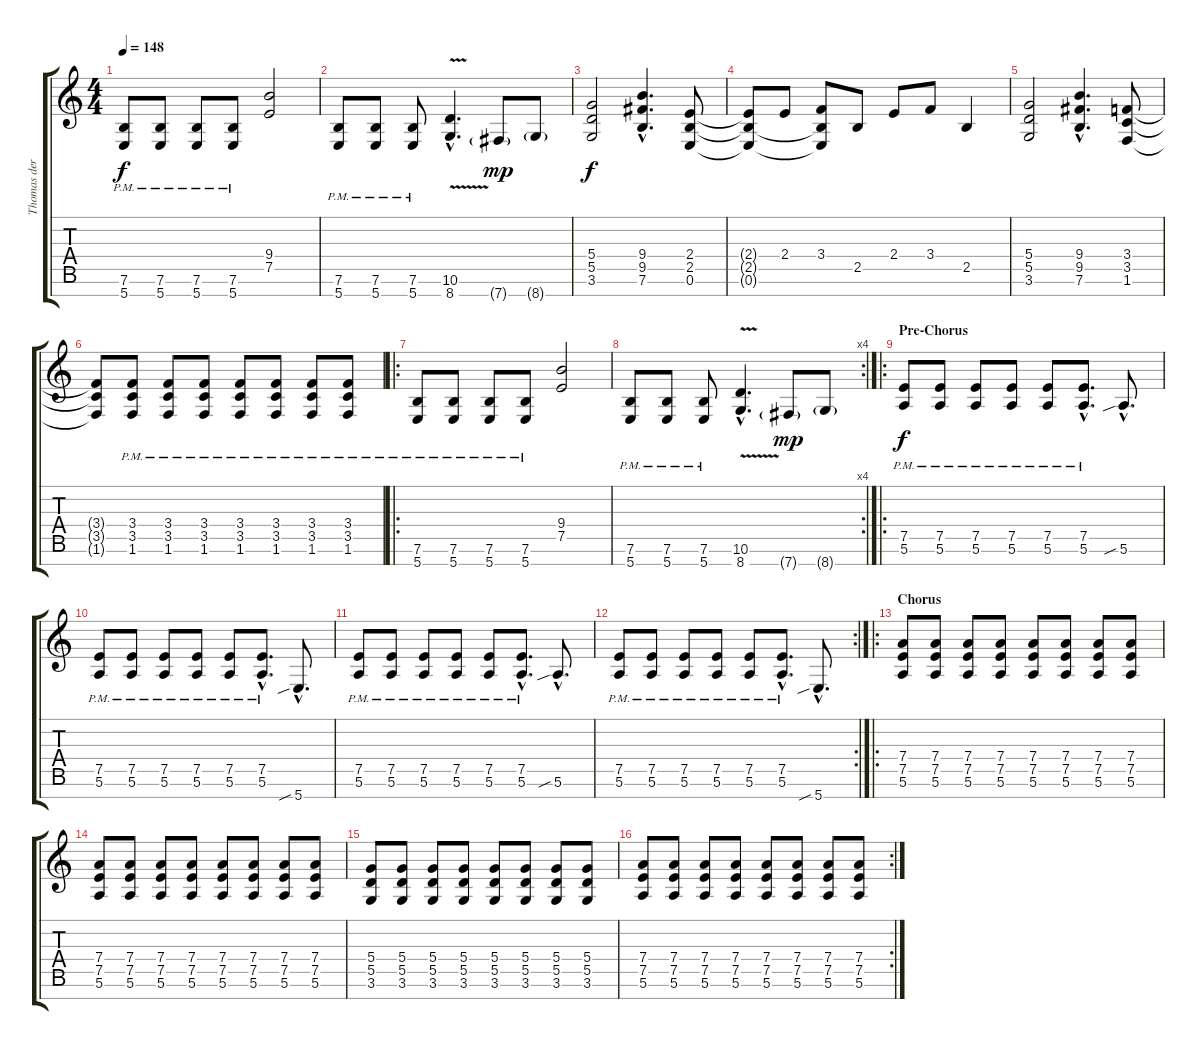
\track ("Thomas der Münzer" "Thomas der") {instrument distortionguitar}
\staff {score tabs}
\tuning (E4 B3 G3 D3 A2 E2 B1) {hide}
\ts (4 4)
\tempo 148
\clef g2
\ks c
(7.6{pm} 5.7{pm}).8{dy f} (7.6{pm} 5.7{pm}).8 (7.6{pm} 5.7{pm}).8 (7.6{pm} 5.7{pm}).8 (9.4 7.5).2 |
(7.6{pm} 5.7{pm}).8 (7.6{pm} 5.7{pm}).8 (7.6{pm} 5.7{pm}).8 (10.6{hac} 8.7{v hac}).4{d} 7.7{g}.8{dy mp} 8.7{g}.8 |
(5.4 5.5 3.6).2{dy f} (9.4{hac} 9.5{hac} 7.6{hac}).4{d} (2.4 2.5 0.6).8 |
(2.4{t} 2.5{t} 0.6{t}).8 2.4.8 (3.4 2.5{t} 0.6{t}).8 2.5.8 2.4.8 3.4.8 2.5.4 |
(5.4 5.5 3.6).2 (9.4{hac} 9.5{hac} 7.6{hac}).4{d} (3.4 3.5 1.6).8 |
(3.4{t} 3.5{t} 1.6{t}).8 (3.4{pm} 3.5{pm} 1.6{pm}).8 (3.4{pm} 3.5{pm} 1.6{pm}).8 (3.4{pm} 3.5{pm} 1.6{pm}).8 (3.4{pm} 3.5{pm} 1.6{pm}).8 (3.4{pm} 3.5{pm} 1.6{pm}).8 (3.4{pm} 3.5{pm} 1.6{pm}).8 (3.4{pm} 3.5{pm} 1.6{pm}).8 |
\ro
(7.6{pm} 5.7{pm}).8 (7.6{pm} 5.7{pm}).8 (7.6{pm} 5.7{pm}).8 (7.6{pm} 5.7{pm}).8 (9.4 7.5).2 |
\rc 4
(7.6{pm} 5.7{pm}).8 (7.6{pm} 5.7{pm}).8 (7.6{pm} 5.7{pm}).8 (10.6{hac} 8.7{v hac}).4{d} 7.7{g}.8{dy mp} 8.7{g}.8 |
\ro
\section ("" "Pre-Chorus")
(7.5{pm} 5.6{pm}).8{dy f} (7.5{pm} 5.6{pm}).8 (7.5{pm} 5.6{pm}).8 (7.5{pm} 5.6{pm}).8 (7.5{pm} 5.6{pm}).8 (7.5{hac pm} 5.6{hac pm}).8{d} 5.6{sib hac}.8{d} |
(7.5{pm} 5.6{pm}).8 (7.5{pm} 5.6{pm}).8 (7.5{pm} 5.6{pm}).8 (7.5{pm} 5.6{pm}).8 (7.5{pm} 5.6{pm}).8 (7.5{hac pm} 5.6{hac pm}).8{d} 5.7{sib hac}.8{d} |
(7.5{pm} 5.6{pm}).8 (7.5{pm} 5.6{pm}).8 (7.5{pm} 5.6{pm}).8 (7.5{pm} 5.6{pm}).8 (7.5{pm} 5.6{pm}).8 (7.5{hac pm} 5.6{hac pm}).8{d} 5.6{sib hac}.8{d} |
\rc 2
(7.5{pm} 5.6{pm}).8 (7.5{pm} 5.6{pm}).8 (7.5{pm} 5.6{pm}).8 (7.5{pm} 5.6{pm}).8 (7.5{pm} 5.6{pm}).8 (7.5{hac pm} 5.6{hac pm}).8{d} 5.7{sib hac}.8{d} |
\ro
\section ("" "Chorus")
(7.4 7.5 5.6).8 (7.4 7.5 5.6).8 (7.4 7.5 5.6).8 (7.4 7.5 5.6).8 (7.4 7.5 5.6).8 (7.4 7.5 5.6).8 (7.4 7.5 5.6).8 (7.4 7.5 5.6).8 |
(7.4 7.5 5.6).8 (7.4 7.5 5.6).8 (7.4 7.5 5.6).8 (7.4 7.5 5.6).8 (7.4 7.5 5.6).8 (7.4 7.5 5.6).8 (7.4 7.5 5.6).8 (7.4 7.5 5.6).8 |
(5.4 5.5 3.6).8 (5.4 5.5 3.6).8 (5.4 5.5 3.6).8 (5.4 5.5 3.6).8 (5.4 5.5 3.6).8 (5.4 5.5 3.6).8 (5.4 5.5 3.6).8 (5.4 5.5 3.6).8 |
\rc 2
(7.4 7.5 5.6).8 (7.4 7.5 5.6).8 (7.4 7.5 5.6).8 (7.4 7.5 5.6).8 (7.4 7.5 5.6).8 (7.4 7.5 5.6).8 (7.4 7.5 5.6).8 (7.4 7.5 5.6).8
